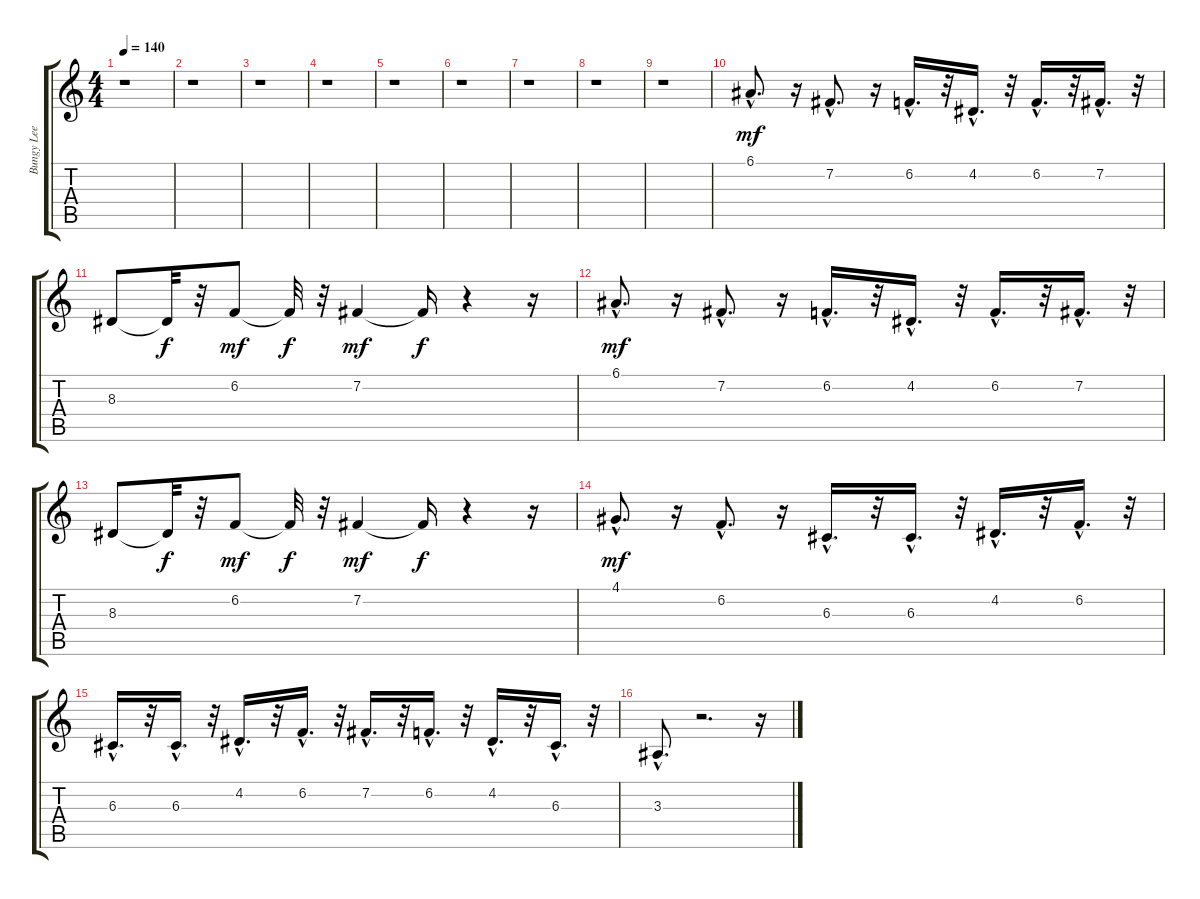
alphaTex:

\track ("Bungy Lee" "Bungy Lee") {instrument musicbox}
\staff {score tabs}
\tuning (E4 B3 G3 D3 A2 E2) {hide}
\ts (4 4)
\tempo 140
\clef g2
\ks c
r.1{dy mf} |
r.1 |
r.1 |
r.1 |
r.1 |
r.1 |
r.1 |
r.1 |
r.1 |
6.1{hac}.8{d} r.16 7.2{hac}.8{d} r.16 6.2{hac}.16{d} r.32 4.2{hac}.16{d} r.32 6.2{hac}.16{d} r.32 7.2{hac}.16{d} r.32 |
8.3.8 8.3{t}.32{dy f} r.32 6.2.8{dy mf} 6.2{t}.32{dy f} r.32 7.2.4{dy mf} 7.2{t}.16{dy f} r.4 r.16 |
6.1{hac}.8{d dy mf} r.16 7.2{hac}.8{d} r.16 6.2{hac}.16{d} r.32 4.2{hac}.16{d} r.32 6.2{hac}.16{d} r.32 7.2{hac}.16{d} r.32 |
8.3.8 8.3{t}.32{dy f} r.32 6.2.8{dy mf} 6.2{t}.32{dy f} r.32 7.2.4{dy mf} 7.2{t}.16{dy f} r.4 r.16 |
4.1{hac}.8{d dy mf} r.16 6.2{hac}.8{d} r.16 6.3{hac}.16{d} r.32 6.3{hac}.16{d} r.32 4.2{hac}.16{d} r.32 6.2{hac}.16{d} r.32 |
6.3{hac}.16{d} r.32 6.3{hac}.16{d} r.32 4.2{hac}.16{d} r.32 6.2{hac}.16{d} r.32 7.2{hac}.16{d} r.32 6.2{hac}.16{d} r.32 4.2{hac}.16{d} r.32 6.3{hac}.16{d} r.32 |
3.3{hac}.8{d} r.2{d} r.16
